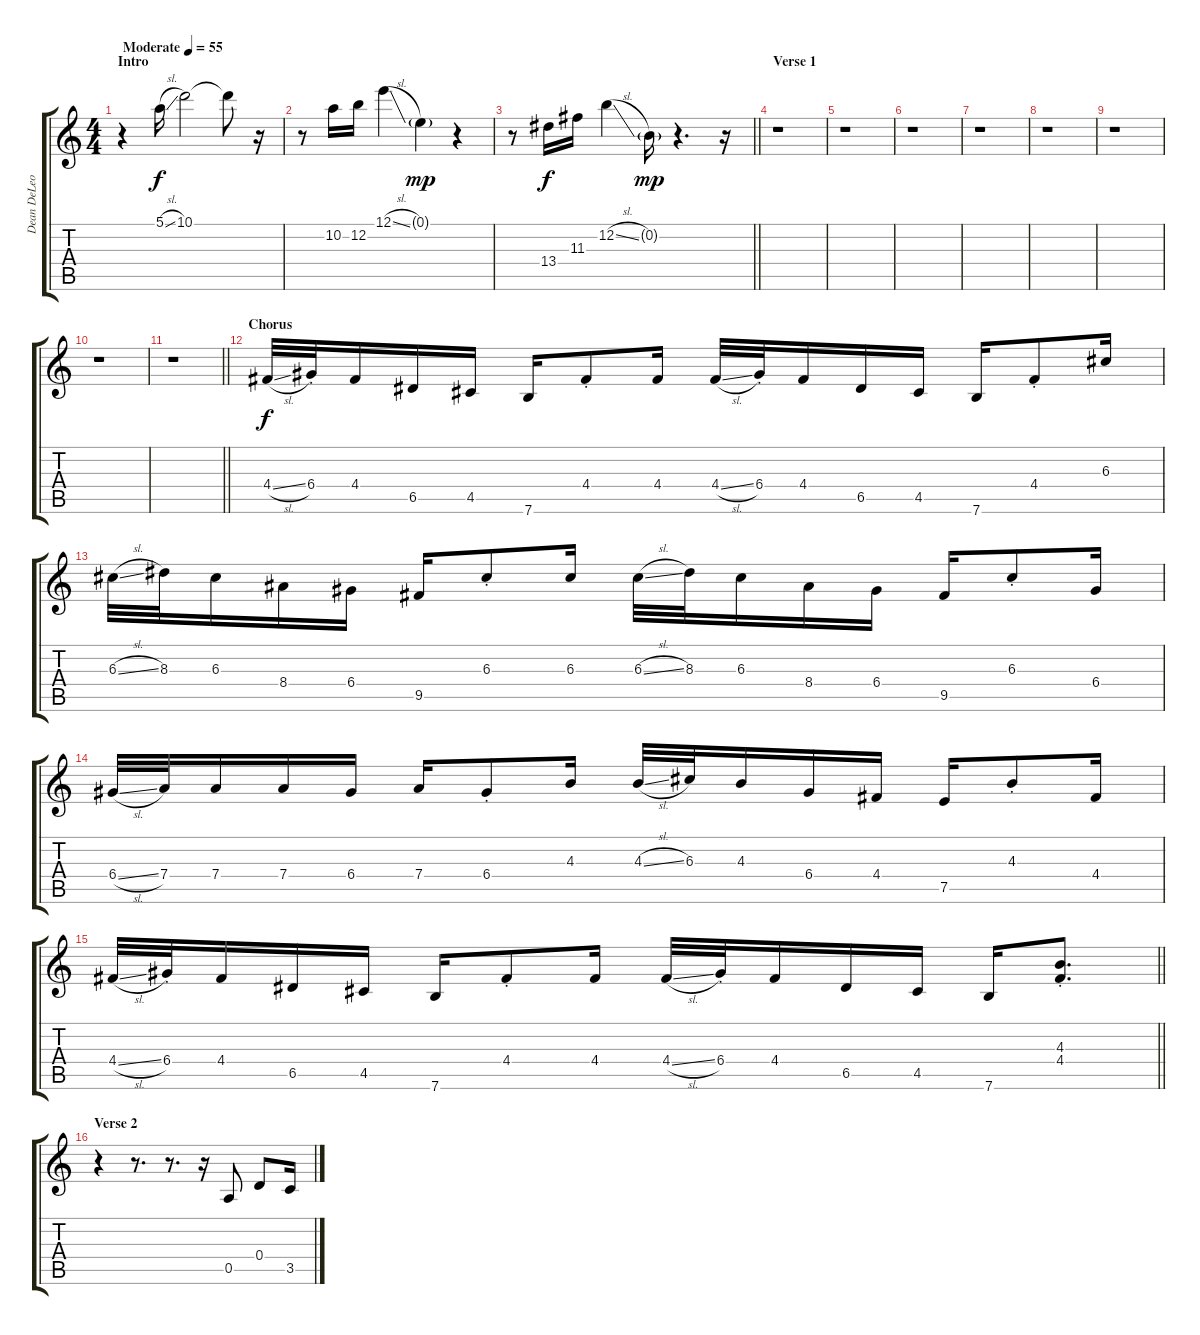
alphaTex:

\track ("Dean DeLeo - Guitar 2" "Dean DeLeo") {instrument electricguitarclean}
\staff {score tabs}
\tuning (E4 B3 G3 D3 A2 E2) {hide}
\ts (4 4)
\section ("" "Intro")
\tempo (55 "Moderate")
\clef g2
\ks c
r.4{dy f instrument electricguitarclean} 5.1{sl}.16 10.1.2 10.1{t}.8 r.16 |
r.8 10.2.16 12.2.16 12.1{sl}.4 0.1{g}.4{dy mp} r.4 |
\barLineRight lightlight
r.8 13.4.16{dy f} 11.3.16 12.2{sl}.4 0.2{g}.16{dy mp} r.4{d} r.16 |
\section ("" "Verse 1")
r.1 |
r.1 |
r.1 |
r.1 |
r.1 |
r.1 |
r.1 |
\barLineRight lightlight
r.1 |
\section ("" "Chorus")
4.4{sl}.32{dy f balance 3} 6.4{st}.32 4.4.16 6.5.16 4.5.16 7.6.16 4.4{st}.8 4.4.16 4.4{sl}.32 6.4{st}.32 4.4.16 6.5.16 4.5.16 7.6.16 4.4{st}.8 6.3.16 |
6.3{sl}.32 8.3.32 6.3.16 8.4.16 6.4.16 9.5.16 6.3{st}.8 6.3.16 6.3{sl}.32 8.3.32 6.3.16 8.4.16 6.4.16 9.5.16 6.3{st}.8 6.4.16 |
6.4{sl}.32 7.4.32 7.4.16 7.4.16 6.4.16 7.4.16 6.4{st}.8 4.3.16 4.3{sl}.32 6.3.32 4.3.16 6.4.16 4.4.16 7.5.16 4.3{st}.8 4.4.16 |
\barLineRight lightlight
4.4{sl}.32 6.4{st}.32 4.4.16 6.5.16 4.5.16 7.6.16 4.4{st}.8 4.4.16 4.4{sl}.32 6.4{st}.32 4.4.16 6.5.16 4.5.16 7.6.16 (4.3{st} 4.4{st}).8{d} |
\section ("" "Verse 2")
r.4{balance 16} r.8{d} r.8{d} r.16 0.5.8 0.4.8 3.5.16
